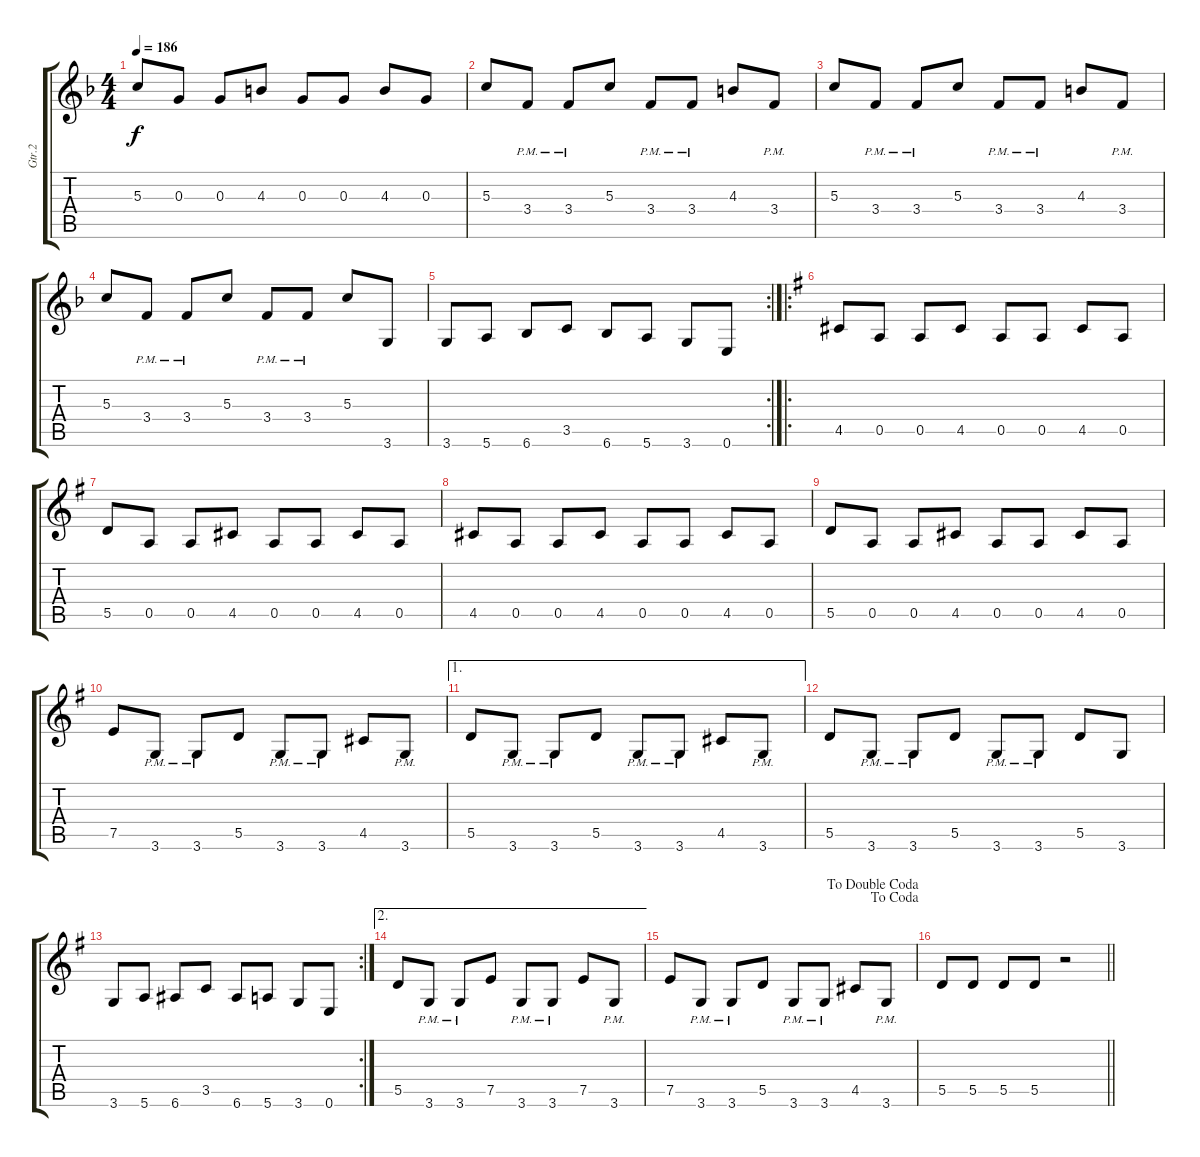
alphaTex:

\track ("Gtr.2" "Gtr.2") {instrument distortionguitar}
\staff {score tabs}
\tuning (E4 B3 G3 D3 A2 E2) {hide}
\ts (4 4)
\tempo 186
\clef g2
\ks f
5.3.8{dy f} 0.3.8 0.3.8 4.3.8 0.3.8 0.3.8 4.3.8 0.3.8 |
5.3.8 3.4{pm}.8 3.4{pm}.8 5.3.8 3.4{pm}.8 3.4{pm}.8 4.3.8 3.4{pm}.8 |
5.3.8 3.4{pm}.8 3.4{pm}.8 5.3.8 3.4{pm}.8 3.4{pm}.8 4.3.8 3.4{pm}.8 |
5.3.8 3.4{pm}.8 3.4{pm}.8 5.3.8 3.4{pm}.8 3.4{pm}.8 5.3.8 3.6.8 |
\rc 2
3.6.8 5.6.8 6.6.8 3.5.8 6.6.8 5.6.8 3.6.8 0.6.8 |
\ro
\ks g
4.5.8 0.5.8 0.5.8 4.5.8 0.5.8 0.5.8 4.5.8 0.5.8 |
5.5.8 0.5.8 0.5.8 4.5.8 0.5.8 0.5.8 4.5.8 0.5.8 |
4.5.8 0.5.8 0.5.8 4.5.8 0.5.8 0.5.8 4.5.8 0.5.8 |
5.5.8 0.5.8 0.5.8 4.5.8 0.5.8 0.5.8 4.5.8 0.5.8 |
7.5.8 3.6{pm}.8 3.6{pm}.8 5.5.8 3.6{pm}.8 3.6{pm}.8 4.5.8 3.6{pm}.8 |
\ae 1
5.5.8 3.6{pm}.8 3.6{pm}.8 5.5.8 3.6{pm}.8 3.6{pm}.8 4.5.8 3.6{pm}.8 |
5.5.8 3.6{pm}.8 3.6{pm}.8 5.5.8 3.6{pm}.8 3.6{pm}.8 5.5.8 3.6.8 |
\rc 2
3.6.8 5.6.8 6.6.8 3.5.8 6.6.8 5.6.8 3.6.8 0.6.8 |
\ae 2
5.5.8 3.6{pm}.8 3.6{pm}.8 7.5.8 3.6{pm}.8 3.6{pm}.8 7.5.8 3.6{pm}.8 |
\jump dacoda
\jump dadoublecoda
7.5.8 3.6{pm}.8 3.6{pm}.8 5.5.8 3.6{pm}.8 3.6{pm}.8 4.5.8 3.6{pm}.8 |
\barLineRight lightlight
5.5.8 5.5.8 5.5.8 5.5.8 r.2
